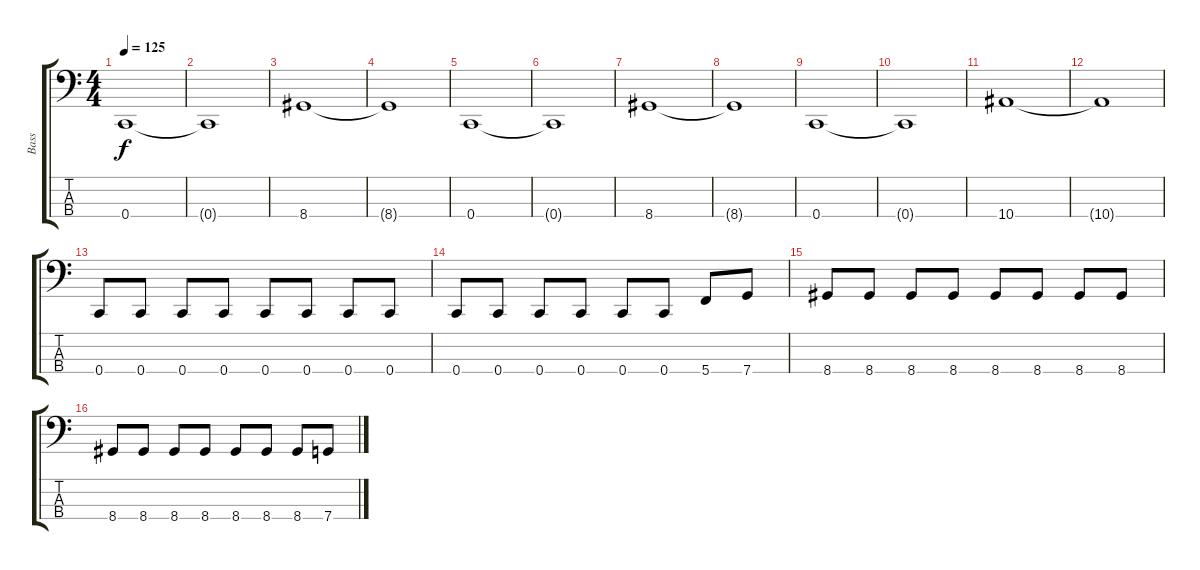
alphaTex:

\track ("Bass" "Bass") {instrument electricbassfinger}
\staff {score tabs}
\tuning (F2 C2 G1 C1) {hide}
\ts (4 4)
\tempo 125
\clef f4
\ks c
0.4.1{dy f} |
0.4{t}.1 |
8.4.1 |
8.4{t}.1 |
0.4.1 |
0.4{t}.1 |
8.4.1 |
8.4{t}.1 |
0.4.1 |
0.4{t}.1 |
10.4.1 |
10.4{t}.1 |
0.4.8 0.4.8 0.4.8 0.4.8 0.4.8 0.4.8 0.4.8 0.4.8 |
0.4.8 0.4.8 0.4.8 0.4.8 0.4.8 0.4.8 5.4.8 7.4.8 |
8.4.8 8.4.8 8.4.8 8.4.8 8.4.8 8.4.8 8.4.8 8.4.8 |
8.4.8 8.4.8 8.4.8 8.4.8 8.4.8 8.4.8 8.4.8 7.4.8
